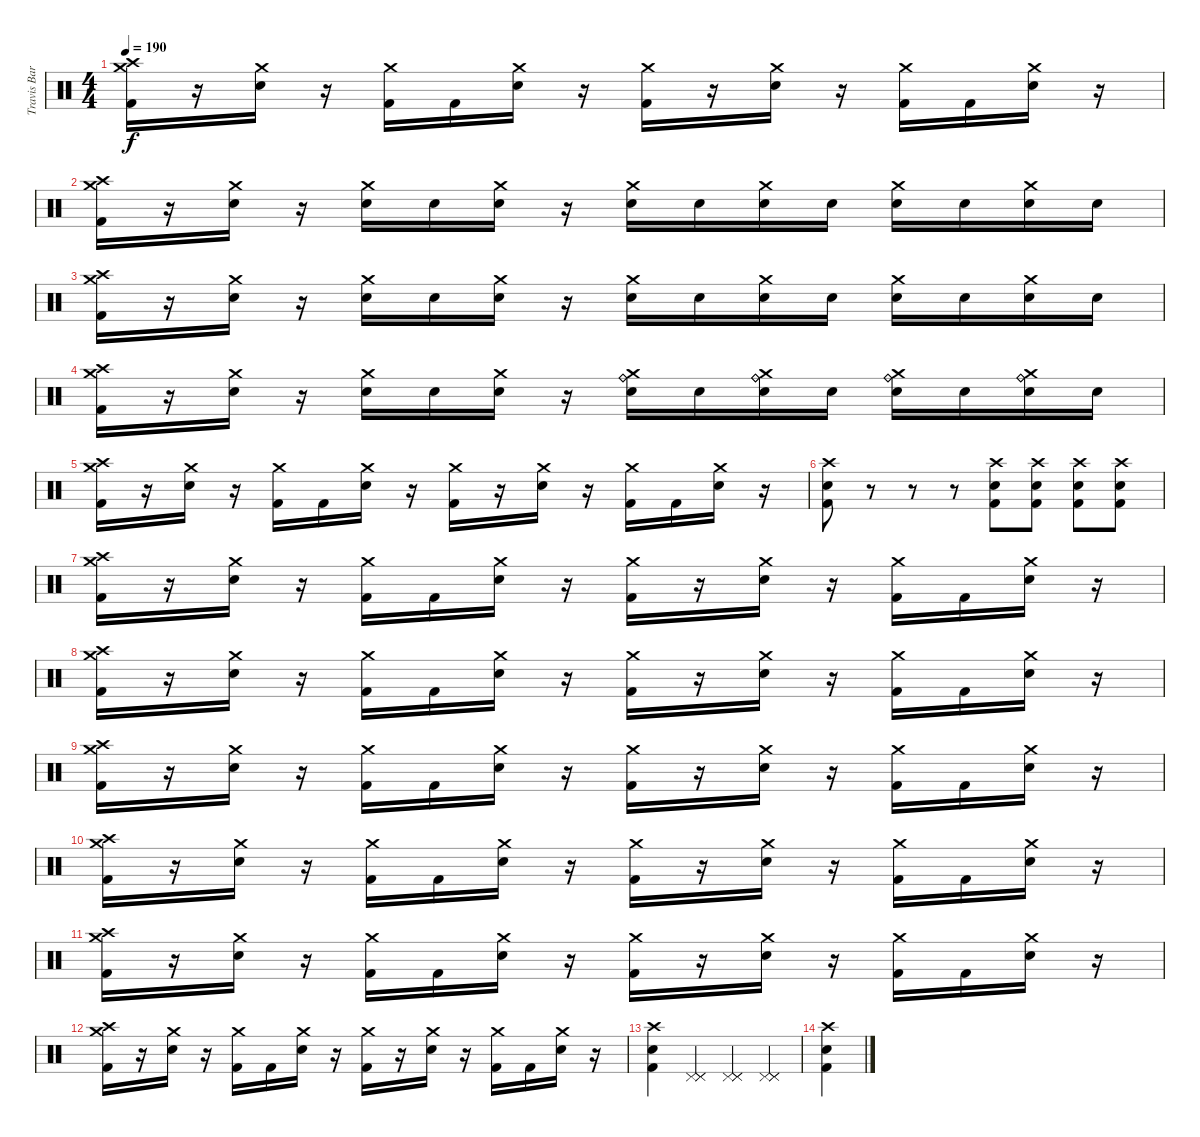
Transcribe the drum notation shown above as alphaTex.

\track ("Travis Barker" "Travis Bar") {instrument percussion}
\staff {score}
\articulation defaults
\ts (4 4)
\tempo 190
\clef neutral
\ks c
("Crash high (hit)" "Crash medium (hit)" "Kick (hit) 2").16{dy f} r.16 ("Crash medium (hit)" "Snare (hit) 2").16 r.16 ("Crash medium (hit)" "Kick (hit) 2").16 "Kick (hit) 2".16 ("Crash medium (hit)" "Snare (hit) 2").16 r.16 ("Crash medium (hit)" "Kick (hit) 2").16 r.16 ("Crash medium (hit)" "Snare (hit) 2").16 r.16 ("Crash medium (hit)" "Kick (hit) 2").16 "Kick (hit) 2".16 ("Crash medium (hit)" "Snare (hit) 2").16 r.16 |
("Crash high (hit)" "Crash medium (hit)" "Kick (hit) 2").16 r.16 ("Crash medium (hit)" "Snare (hit) 2").16 r.16 ("Crash medium (hit)" "Snare (hit) 2").16 "Snare (hit) 2".16 ("Crash medium (hit)" "Snare (hit) 2").16 r.16 ("Crash medium (hit)" "Snare (hit) 2").16 "Snare (hit) 2".16 ("Crash medium (hit)" "Snare (hit) 2").16 "Snare (hit) 2".16 ("Crash medium (hit)" "Snare (hit) 2").16 "Snare (hit) 2".16 ("Crash medium (hit)" "Snare (hit) 2").16 "Snare (hit) 2".16 |
("Crash high (hit)" "Crash medium (hit)" "Kick (hit) 2").16 r.16 ("Crash medium (hit)" "Snare (hit) 2").16 r.16 ("Crash medium (hit)" "Snare (hit) 2").16 "Snare (hit) 2".16 ("Crash medium (hit)" "Snare (hit) 2").16 r.16 ("Crash medium (hit)" "Snare (hit) 2").16 "Snare (hit) 2".16 ("Crash medium (hit)" "Snare (hit) 2").16 "Snare (hit) 2".16 ("Crash medium (hit)" "Snare (hit) 2").16 "Snare (hit) 2".16 ("Crash medium (hit)" "Snare (hit) 2").16 "Snare (hit) 2".16 |
("Crash high (hit)" "Crash medium (hit)" "Kick (hit) 2").16 r.16 ("Crash medium (hit)" "Snare (hit) 2").16 r.16 ("Crash medium (hit)" "Snare (hit) 2").16 "Snare (hit) 2".16 ("Crash medium (hit)" "Snare (hit) 2").16 r.16 ("Crash medium (hit)" "Snare (hit) 2" "Ride (bell)" "Ride (bell)").16 "Snare (hit) 2".16 ("Crash medium (hit)" "Snare (hit) 2" "Ride (bell)" "Ride (bell)").16 "Snare (hit) 2".16 ("Crash medium (hit)" "Snare (hit) 2" "Ride (bell)" "Ride (bell)").16 "Snare (hit) 2".16 ("Crash medium (hit)" "Snare (hit) 2" "Ride (bell)" "Ride (bell)").16 "Snare (hit) 2".16 |
("Crash high (hit)" "Crash medium (hit)" "Kick (hit) 2").16 r.16 ("Crash medium (hit)" "Snare (hit) 2").16 r.16 ("Crash medium (hit)" "Kick (hit) 2").16 "Kick (hit) 2".16 ("Crash medium (hit)" "Snare (hit) 2").16 r.16 ("Crash medium (hit)" "Kick (hit) 2").16 r.16 ("Crash medium (hit)" "Snare (hit) 2").16 r.16 ("Crash medium (hit)" "Kick (hit) 2").16 "Kick (hit) 2".16 ("Crash medium (hit)" "Snare (hit) 2").16 r.16 |
("Crash high (hit)" "Kick (hit) 2" "Snare (hit) 2").8 r.8 r.8 r.8 ("Kick (hit) 2" "Crash high (hit)" "Snare (hit) 2").8 ("Kick (hit) 2" "Crash high (hit)" "Snare (hit) 2").8 ("Kick (hit) 2" "Crash high (hit)" "Snare (hit) 2").8 ("Kick (hit) 2" "Crash high (hit)" "Snare (hit) 2").8 |
("Crash high (hit)" "Crash medium (hit)" "Kick (hit) 2").16 r.16 ("Crash medium (hit)" "Snare (hit) 2").16 r.16 ("Crash medium (hit)" "Kick (hit) 2").16 "Kick (hit) 2".16 ("Crash medium (hit)" "Snare (hit) 2").16 r.16 ("Crash medium (hit)" "Kick (hit) 2").16 r.16 ("Crash medium (hit)" "Snare (hit) 2").16 r.16 ("Crash medium (hit)" "Kick (hit) 2").16 "Kick (hit) 2".16 ("Crash medium (hit)" "Snare (hit) 2").16 r.16 |
("Crash high (hit)" "Crash medium (hit)" "Kick (hit) 2").16 r.16 ("Crash medium (hit)" "Snare (hit) 2").16 r.16 ("Crash medium (hit)" "Kick (hit) 2").16 "Kick (hit) 2".16 ("Crash medium (hit)" "Snare (hit) 2").16 r.16 ("Crash medium (hit)" "Kick (hit) 2").16 r.16 ("Crash medium (hit)" "Snare (hit) 2").16 r.16 ("Crash medium (hit)" "Kick (hit) 2").16 "Kick (hit) 2".16 ("Crash medium (hit)" "Snare (hit) 2").16 r.16 |
("Crash high (hit)" "Crash medium (hit)" "Kick (hit) 2").16 r.16 ("Crash medium (hit)" "Snare (hit) 2").16 r.16 ("Crash medium (hit)" "Kick (hit) 2").16 "Kick (hit) 2".16 ("Crash medium (hit)" "Snare (hit) 2").16 r.16 ("Crash medium (hit)" "Kick (hit) 2").16 r.16 ("Crash medium (hit)" "Snare (hit) 2").16 r.16 ("Crash medium (hit)" "Kick (hit) 2").16 "Kick (hit) 2".16 ("Crash medium (hit)" "Snare (hit) 2").16 r.16 |
("Crash high (hit)" "Crash medium (hit)" "Kick (hit) 2").16 r.16 ("Crash medium (hit)" "Snare (hit) 2").16 r.16 ("Crash medium (hit)" "Kick (hit) 2").16 "Kick (hit) 2".16 ("Crash medium (hit)" "Snare (hit) 2").16 r.16 ("Crash medium (hit)" "Kick (hit) 2").16 r.16 ("Crash medium (hit)" "Snare (hit) 2").16 r.16 ("Crash medium (hit)" "Kick (hit) 2").16 "Kick (hit) 2".16 ("Crash medium (hit)" "Snare (hit) 2").16 r.16 |
("Crash high (hit)" "Crash medium (hit)" "Kick (hit) 2").16 r.16 ("Crash medium (hit)" "Snare (hit) 2").16 r.16 ("Crash medium (hit)" "Kick (hit) 2").16 "Kick (hit) 2".16 ("Crash medium (hit)" "Snare (hit) 2").16 r.16 ("Crash medium (hit)" "Kick (hit) 2").16 r.16 ("Crash medium (hit)" "Snare (hit) 2").16 r.16 ("Crash medium (hit)" "Kick (hit) 2").16 "Kick (hit) 2".16 ("Crash medium (hit)" "Snare (hit) 2").16 r.16 |
("Crash high (hit)" "Crash medium (hit)" "Kick (hit) 2").16 r.16 ("Crash medium (hit)" "Snare (hit) 2").16 r.16 ("Crash medium (hit)" "Kick (hit) 2").16 "Kick (hit) 2".16 ("Crash medium (hit)" "Snare (hit) 2").16 r.16 ("Crash medium (hit)" "Kick (hit) 2").16 r.16 ("Crash medium (hit)" "Snare (hit) 2").16 r.16 ("Crash medium (hit)" "Kick (hit) 2").16 "Kick (hit) 2".16 ("Crash medium (hit)" "Snare (hit) 2").16 r.16 |
("Kick (hit) 2" "Snare (hit) 2" "Crash high (hit)").4 ("Pedal Hi-Hat (hit)" "Pedal Hi-Hat (hit)" "Pedal Hi-Hat (hit)").4 ("Pedal Hi-Hat (hit)" "Pedal Hi-Hat (hit)" "Pedal Hi-Hat (hit)").4 ("Pedal Hi-Hat (hit)" "Pedal Hi-Hat (hit)" "Pedal Hi-Hat (hit)").4 |
("Snare (hit) 2" "Kick (hit) 2" "Crash high (hit)").4
